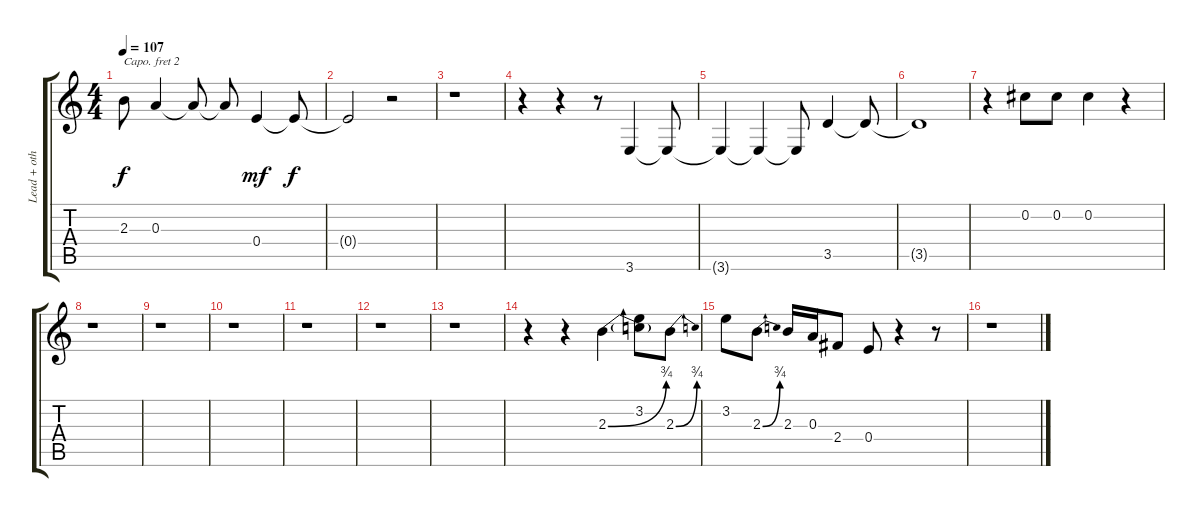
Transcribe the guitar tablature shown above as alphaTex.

\track ("Lead + others" "Lead + oth") {instrument acousticguitarsteel}
\staff {score tabs}
\capo 2
\tuning (E4 B3 G3 D3 A2 B1) {hide}
\ts (4 4)
\tempo 107
\clef g2
\ks c
2.3.8{dy f} 0.3.4 0.3{t}.8 0.3{t}.8 0.4.4{dy mf} 0.4{t}.8{dy f} |
0.4{t}.2 r.2 |
r.1 |
r.4 r.4 r.8 3.6.4{instrument distortionguitar} 3.6{t}.8 |
3.6{t}.4 3.6{t}.4 3.6{t}.8 3.5.4 3.5{t}.8 |
3.5{t}.1 |
r.4 0.2.8{instrument acousticguitarsteel} 0.2.8 0.2.4 r.4 |
r.1 |
r.1 |
r.1 |
r.1 |
r.1 |
r.1 |
r.4 r.4 2.3{be (bend 0 0 60 3)}.4{volume 12 instrument electricguitarclean} (3.2 2.3{t}).8 2.3{be (bend 0 0 60 3)}.8 |
3.2.8 2.3{be (bend 0 0 60 3)}.8 2.3.16 0.3.16 2.4.8 0.4.8 r.4 r.8 |
r.1
